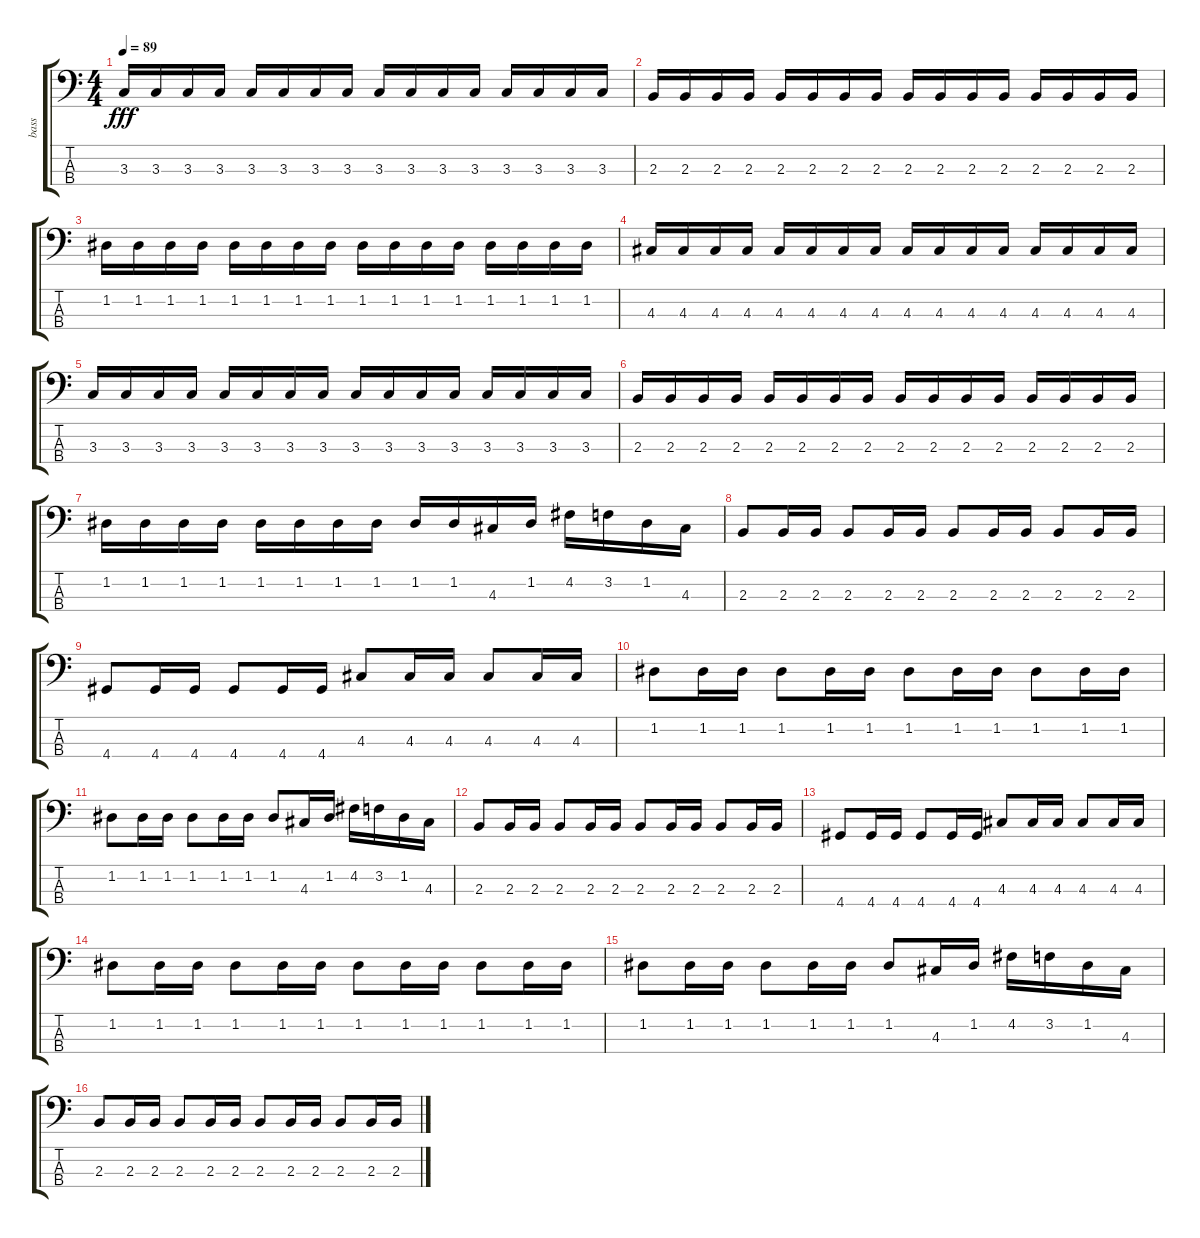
\track ("bass" "bass") {instrument electricbassfinger}
\staff {score tabs}
\tuning (G2 D2 A1 E1) {hide}
\ts (4 4)
\tempo 89
\clef f4
\ks c
3.3.16{dy fff} 3.3.16 3.3.16 3.3.16 3.3.16 3.3.16 3.3.16 3.3.16 3.3.16 3.3.16 3.3.16 3.3.16 3.3.16 3.3.16 3.3.16 3.3.16 |
2.3.16 2.3.16 2.3.16 2.3.16 2.3.16 2.3.16 2.3.16 2.3.16 2.3.16 2.3.16 2.3.16 2.3.16 2.3.16 2.3.16 2.3.16 2.3.16 |
1.2.16 1.2.16 1.2.16 1.2.16 1.2.16 1.2.16 1.2.16 1.2.16 1.2.16 1.2.16 1.2.16 1.2.16 1.2.16 1.2.16 1.2.16 1.2.16 |
4.3.16 4.3.16 4.3.16 4.3.16 4.3.16 4.3.16 4.3.16 4.3.16 4.3.16 4.3.16 4.3.16 4.3.16 4.3.16 4.3.16 4.3.16 4.3.16 |
3.3.16 3.3.16 3.3.16 3.3.16 3.3.16 3.3.16 3.3.16 3.3.16 3.3.16 3.3.16 3.3.16 3.3.16 3.3.16 3.3.16 3.3.16 3.3.16 |
2.3.16 2.3.16 2.3.16 2.3.16 2.3.16 2.3.16 2.3.16 2.3.16 2.3.16 2.3.16 2.3.16 2.3.16 2.3.16 2.3.16 2.3.16 2.3.16 |
1.2.16 1.2.16 1.2.16 1.2.16 1.2.16 1.2.16 1.2.16 1.2.16 1.2.16 1.2.16 4.3.16 1.2.16 4.2.16 3.2.16 1.2.16 4.3.16 |
2.3.8 2.3.16 2.3.16 2.3.8 2.3.16 2.3.16 2.3.8 2.3.16 2.3.16 2.3.8 2.3.16 2.3.16 |
4.4.8 4.4.16 4.4.16 4.4.8 4.4.16 4.4.16 4.3.8 4.3.16 4.3.16 4.3.8 4.3.16 4.3.16 |
1.2.8 1.2.16 1.2.16 1.2.8 1.2.16 1.2.16 1.2.8 1.2.16 1.2.16 1.2.8 1.2.16 1.2.16 |
1.2.8 1.2.16 1.2.16 1.2.8 1.2.16 1.2.16 1.2.8 4.3.16 1.2.16 4.2.16 3.2.16 1.2.16 4.3.16 |
2.3.8 2.3.16 2.3.16 2.3.8 2.3.16 2.3.16 2.3.8 2.3.16 2.3.16 2.3.8 2.3.16 2.3.16 |
4.4.8 4.4.16 4.4.16 4.4.8 4.4.16 4.4.16 4.3.8 4.3.16 4.3.16 4.3.8 4.3.16 4.3.16 |
1.2.8 1.2.16 1.2.16 1.2.8 1.2.16 1.2.16 1.2.8 1.2.16 1.2.16 1.2.8 1.2.16 1.2.16 |
1.2.8 1.2.16 1.2.16 1.2.8 1.2.16 1.2.16 1.2.8 4.3.16 1.2.16 4.2.16 3.2.16 1.2.16 4.3.16 |
2.3.8 2.3.16 2.3.16 2.3.8 2.3.16 2.3.16 2.3.8 2.3.16 2.3.16 2.3.8 2.3.16 2.3.16
